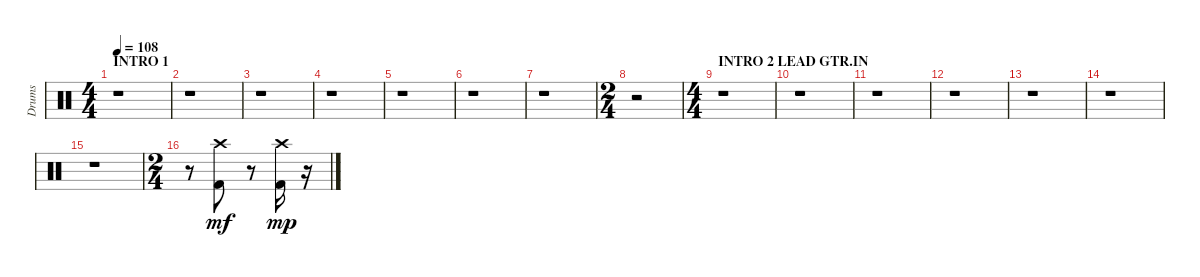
\track ("Drums" "Drums") {instrument percussion}
\staff {score}
\articulation defaults
\ts (4 4)
\section ("" "INTRO 1")
\tempo 108
\clef neutral
\ks c
r.1{dy mf} |
r.1 |
r.1 |
r.1 |
r.1 |
r.1 |
r.1 |
\ts (2 4)
r.2 |
\ts (4 4)
\section ("" "INTRO 2 LEAD GTR.IN")
r.1 |
r.1 |
r.1 |
r.1 |
r.1 |
r.1 |
r.1 |
\ts (2 4)
r.8 ("Crash high (hit)" "Kick (hit) 2").8 r.8{volume 0} ("Crash high (hit)" "Kick (hit) 2").16{dy mp volume 14} r.16{volume 0}
